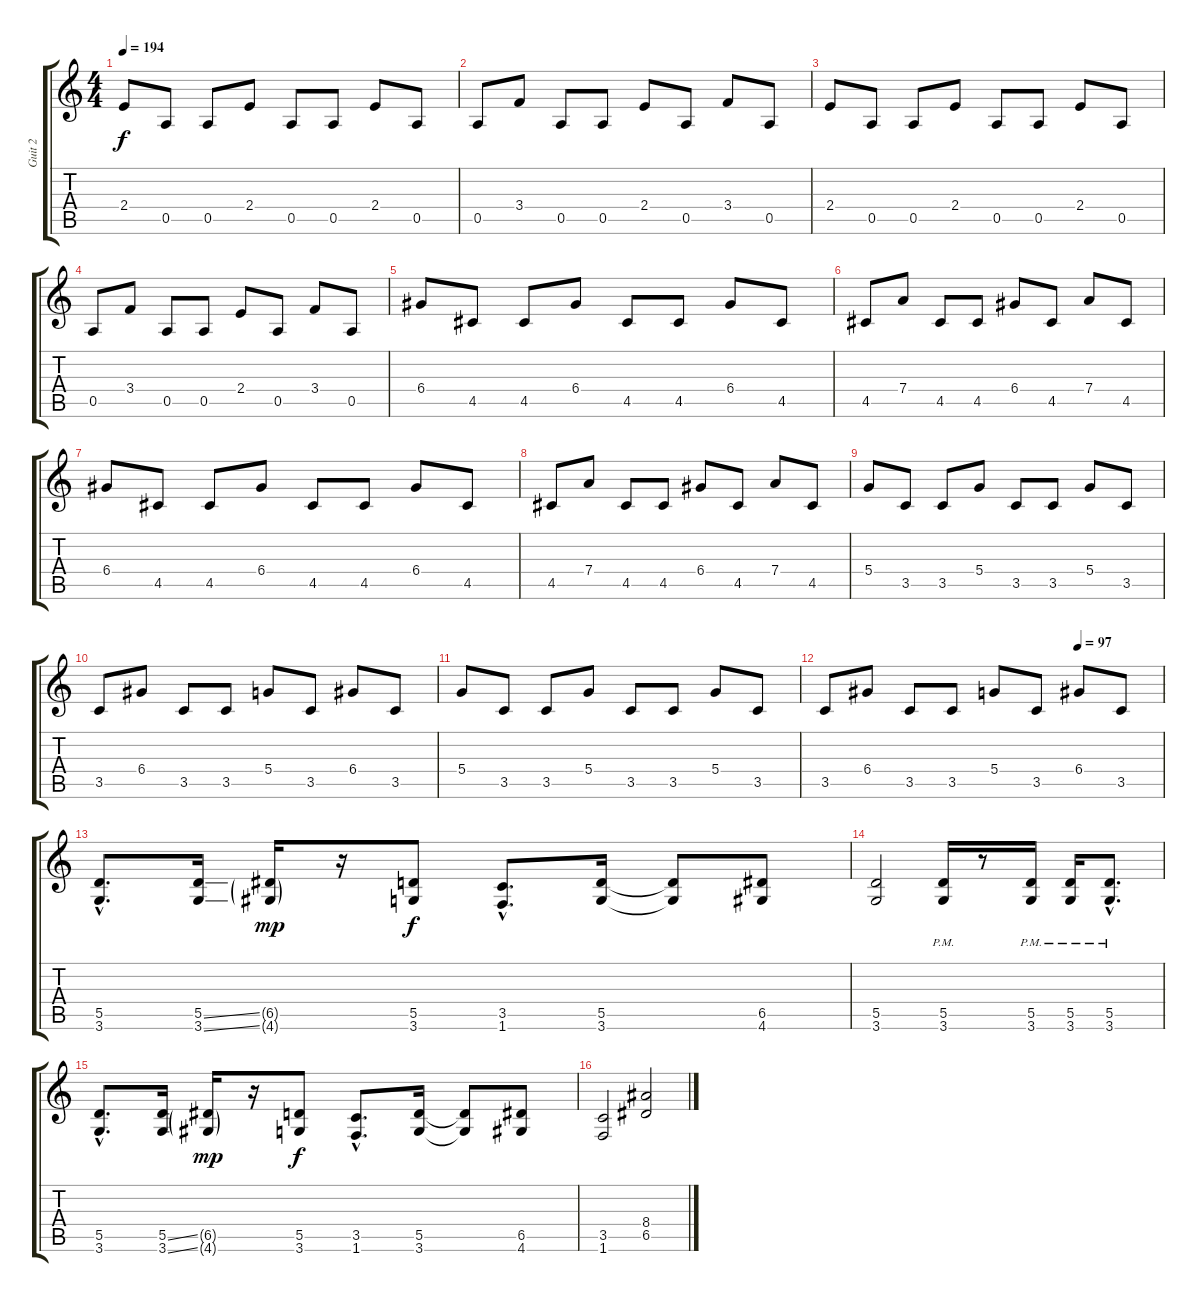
\track ("Guit 2" "Guit 2") {instrument distortionguitar}
\staff {score tabs}
\tuning (E4 B3 G3 D3 A2 E2) {hide}
\ts (4 4)
\tempo 194
\clef g2
\ks c
2.4.8{dy f} 0.5.8 0.5.8 2.4.8 0.5.8 0.5.8 2.4.8 0.5.8 |
0.5.8 3.4.8 0.5.8 0.5.8 2.4.8 0.5.8 3.4.8 0.5.8 |
2.4.8 0.5.8 0.5.8 2.4.8 0.5.8 0.5.8 2.4.8 0.5.8 |
0.5.8 3.4.8 0.5.8 0.5.8 2.4.8 0.5.8 3.4.8 0.5.8 |
6.4.8 4.5.8 4.5.8 6.4.8 4.5.8 4.5.8 6.4.8 4.5.8 |
4.5.8 7.4.8 4.5.8 4.5.8 6.4.8 4.5.8 7.4.8 4.5.8 |
6.4.8 4.5.8 4.5.8 6.4.8 4.5.8 4.5.8 6.4.8 4.5.8 |
4.5.8 7.4.8 4.5.8 4.5.8 6.4.8 4.5.8 7.4.8 4.5.8 |
5.4.8 3.5.8 3.5.8 5.4.8 3.5.8 3.5.8 5.4.8 3.5.8 |
3.5.8 6.4.8 3.5.8 3.5.8 5.4.8 3.5.8 6.4.8 3.5.8 |
5.4.8 3.5.8 3.5.8 5.4.8 3.5.8 3.5.8 5.4.8 3.5.8 |
\tempo (97 0.75)
3.5.8 6.4.8 3.5.8 3.5.8 5.4.8 3.5.8 6.4.8 3.5.8 |
(5.5{hac} 3.6{hac}).8{d} (5.5{ss} 3.6{ss}).16 (6.5{g} 4.6{g}).16{dy mp} r.16 (5.5 3.6).8{dy f} (3.5{hac} 1.6{hac}).8{d} (5.5 3.6).16 (5.5{t} 3.6{t}).8 (6.5 4.6).8 |
(5.5 3.6).2 (5.5{pm} 3.6).16 r.8 (5.5{pm} 3.6{pm}).16 (5.5{pm} 3.6{pm}).16 (5.5{hac pm} 3.6{hac pm}).8{d} |
(5.5{hac} 3.6{hac}).8{d} (5.5{ss} 3.6{ss}).16 (6.5{g} 4.6{g}).16{dy mp} r.16 (5.5 3.6).8{dy f} (3.5{hac} 1.6{hac}).8{d} (5.5 3.6).16 (5.5{t} 3.6{t}).8 (6.5 4.6).8 |
(3.5 1.6).2 (8.4 6.5).2
